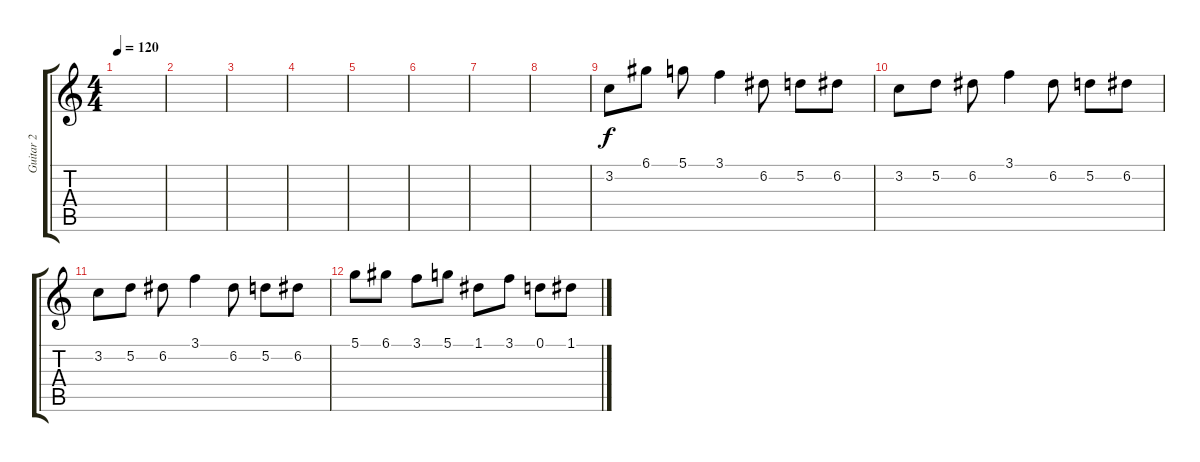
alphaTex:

\track ("Guitar 2" "Guitar 2") {instrument distortionguitar}
\staff {score tabs}
\tuning (D4 A3 F3 C3 G2 C2) {hide}
\ts (4 4)
\tempo 120
\clef g2
\ks c
|
|
|
|
|
|
|
|
3.2.8 6.1.8 5.1.8 3.1.4 6.2.8 5.2.8 6.2.8 |
3.2.8 5.2.8 6.2.8 3.1.4 6.2.8 5.2.8 6.2.8 |
3.2.8 5.2.8 6.2.8 3.1.4 6.2.8 5.2.8 6.2.8 |
5.1.8 6.1.8 3.1.8 5.1.8 1.1.8 3.1.8 0.1.8 1.1.8
